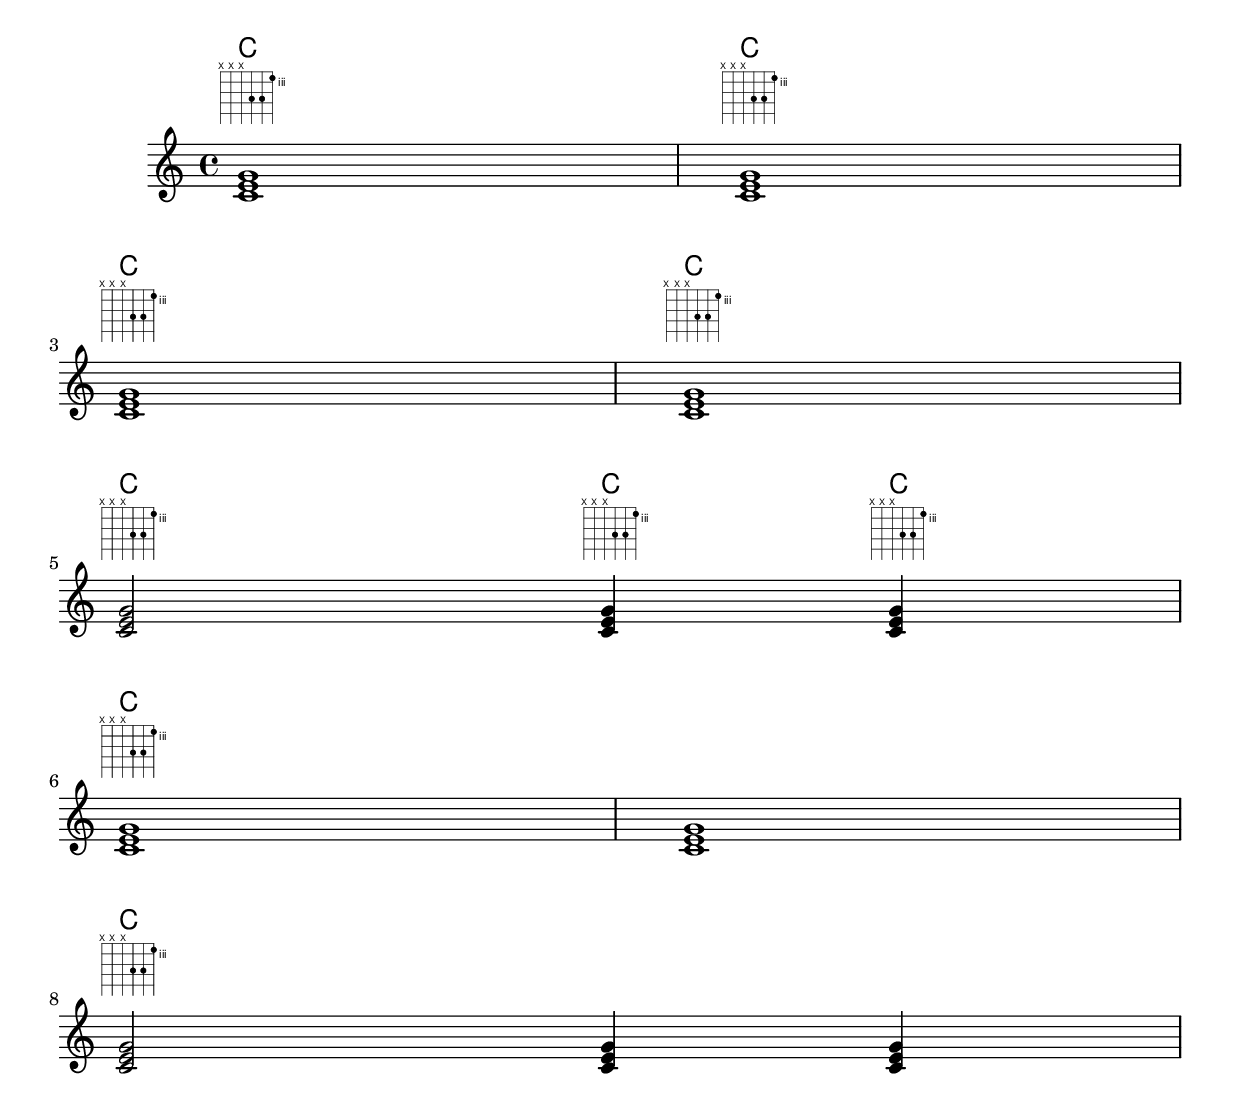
\header{
  
  texidoc = "FretBoards can be set to display only when the chord changes
or at the beginning of a new line."

}
  
  \version "2.16.0"

myChords = \chordmode {
  c1 c1 \break
  c1 c1 \break
  c2 c4 c4 \break
  \set chordChanges = ##t
  c1 c1 \break
  c2 c4 c4 \break
}

<<
  \new ChordNames { \myChords }
  \new FretBoards { \myChords }
  \new Staff { \myChords }
>>
